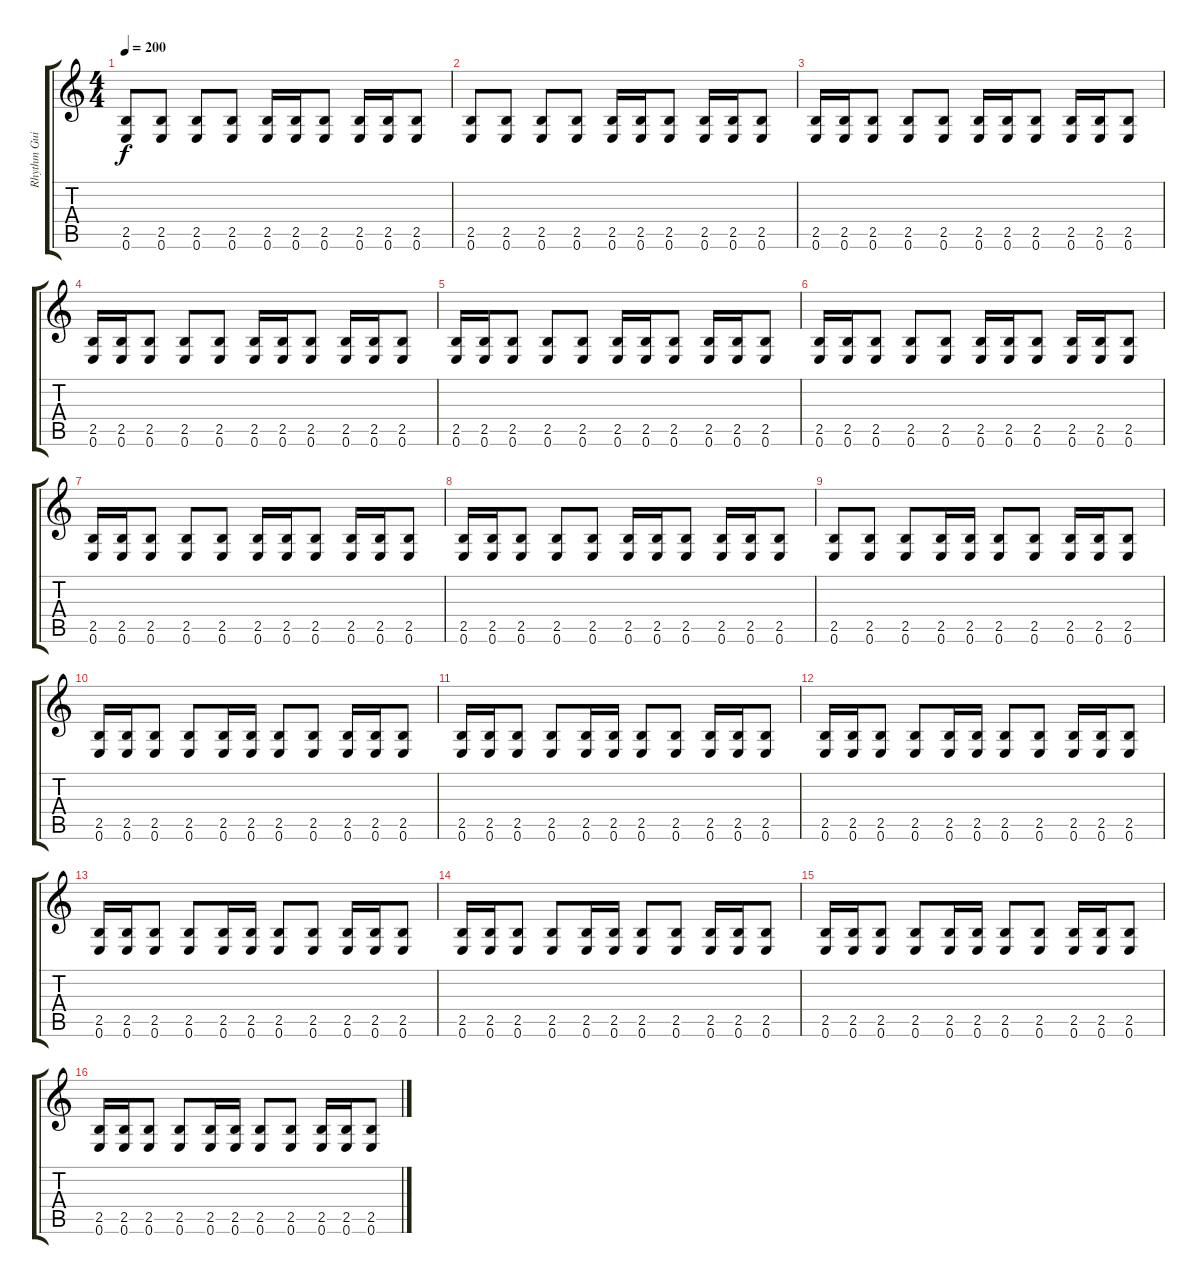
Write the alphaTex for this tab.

\track ("Rhythm Guitar" "Rhythm Gui") {instrument distortionguitar}
\staff {score tabs}
\tuning (E4 B3 G3 D3 A2 E2) {hide}
\ts (4 4)
\tempo 200
\clef g2
\ks c
(2.5 0.6).8{dy f} (2.5 0.6).8 (2.5 0.6).8 (2.5 0.6).8 (2.5 0.6).16 (2.5 0.6).16 (2.5 0.6).8 (2.5 0.6).16 (2.5 0.6).16 (2.5 0.6).8 |
(2.5 0.6).8 (2.5 0.6).8 (2.5 0.6).8 (2.5 0.6).8 (2.5 0.6).16 (2.5 0.6).16 (2.5 0.6).8 (2.5 0.6).16 (2.5 0.6).16 (2.5 0.6).8 |
(2.5 0.6).16 (2.5 0.6).16 (2.5 0.6).8 (2.5 0.6).8 (2.5 0.6).8 (2.5 0.6).16 (2.5 0.6).16 (2.5 0.6).8 (2.5 0.6).16 (2.5 0.6).16 (2.5 0.6).8 |
(2.5 0.6).16 (2.5 0.6).16 (2.5 0.6).8 (2.5 0.6).8 (2.5 0.6).8 (2.5 0.6).16 (2.5 0.6).16 (2.5 0.6).8 (2.5 0.6).16 (2.5 0.6).16 (2.5 0.6).8 |
(2.5 0.6).16 (2.5 0.6).16 (2.5 0.6).8 (2.5 0.6).8 (2.5 0.6).8 (2.5 0.6).16 (2.5 0.6).16 (2.5 0.6).8 (2.5 0.6).16 (2.5 0.6).16 (2.5 0.6).8 |
(2.5 0.6).16 (2.5 0.6).16 (2.5 0.6).8 (2.5 0.6).8 (2.5 0.6).8 (2.5 0.6).16 (2.5 0.6).16 (2.5 0.6).8 (2.5 0.6).16 (2.5 0.6).16 (2.5 0.6).8 |
(2.5 0.6).16 (2.5 0.6).16 (2.5 0.6).8 (2.5 0.6).8 (2.5 0.6).8 (2.5 0.6).16 (2.5 0.6).16 (2.5 0.6).8 (2.5 0.6).16 (2.5 0.6).16 (2.5 0.6).8 |
(2.5 0.6).16 (2.5 0.6).16 (2.5 0.6).8 (2.5 0.6).8 (2.5 0.6).8 (2.5 0.6).16 (2.5 0.6).16 (2.5 0.6).8 (2.5 0.6).16 (2.5 0.6).16 (2.5 0.6).8 |
(2.5 0.6).8 (2.5 0.6).8 (2.5 0.6).8 (2.5 0.6).16 (2.5 0.6).16 (2.5 0.6).8 (2.5 0.6).8 (2.5 0.6).16 (2.5 0.6).16 (2.5 0.6).8 |
(2.5 0.6).16 (2.5 0.6).16 (2.5 0.6).8 (2.5 0.6).8 (2.5 0.6).16 (2.5 0.6).16 (2.5 0.6).8 (2.5 0.6).8 (2.5 0.6).16 (2.5 0.6).16 (2.5 0.6).8 |
(2.5 0.6).16 (2.5 0.6).16 (2.5 0.6).8 (2.5 0.6).8 (2.5 0.6).16 (2.5 0.6).16 (2.5 0.6).8 (2.5 0.6).8 (2.5 0.6).16 (2.5 0.6).16 (2.5 0.6).8 |
(2.5 0.6).16 (2.5 0.6).16 (2.5 0.6).8 (2.5 0.6).8 (2.5 0.6).16 (2.5 0.6).16 (2.5 0.6).8 (2.5 0.6).8 (2.5 0.6).16 (2.5 0.6).16 (2.5 0.6).8 |
(2.5 0.6).16 (2.5 0.6).16 (2.5 0.6).8 (2.5 0.6).8 (2.5 0.6).16 (2.5 0.6).16 (2.5 0.6).8 (2.5 0.6).8 (2.5 0.6).16 (2.5 0.6).16 (2.5 0.6).8 |
(2.5 0.6).16 (2.5 0.6).16 (2.5 0.6).8 (2.5 0.6).8 (2.5 0.6).16 (2.5 0.6).16 (2.5 0.6).8 (2.5 0.6).8 (2.5 0.6).16 (2.5 0.6).16 (2.5 0.6).8 |
(2.5 0.6).16 (2.5 0.6).16 (2.5 0.6).8 (2.5 0.6).8 (2.5 0.6).16 (2.5 0.6).16 (2.5 0.6).8 (2.5 0.6).8 (2.5 0.6).16 (2.5 0.6).16 (2.5 0.6).8 |
(2.5 0.6).16 (2.5 0.6).16 (2.5 0.6).8 (2.5 0.6).8 (2.5 0.6).16 (2.5 0.6).16 (2.5 0.6).8 (2.5 0.6).8 (2.5 0.6).16 (2.5 0.6).16 (2.5 0.6).8
